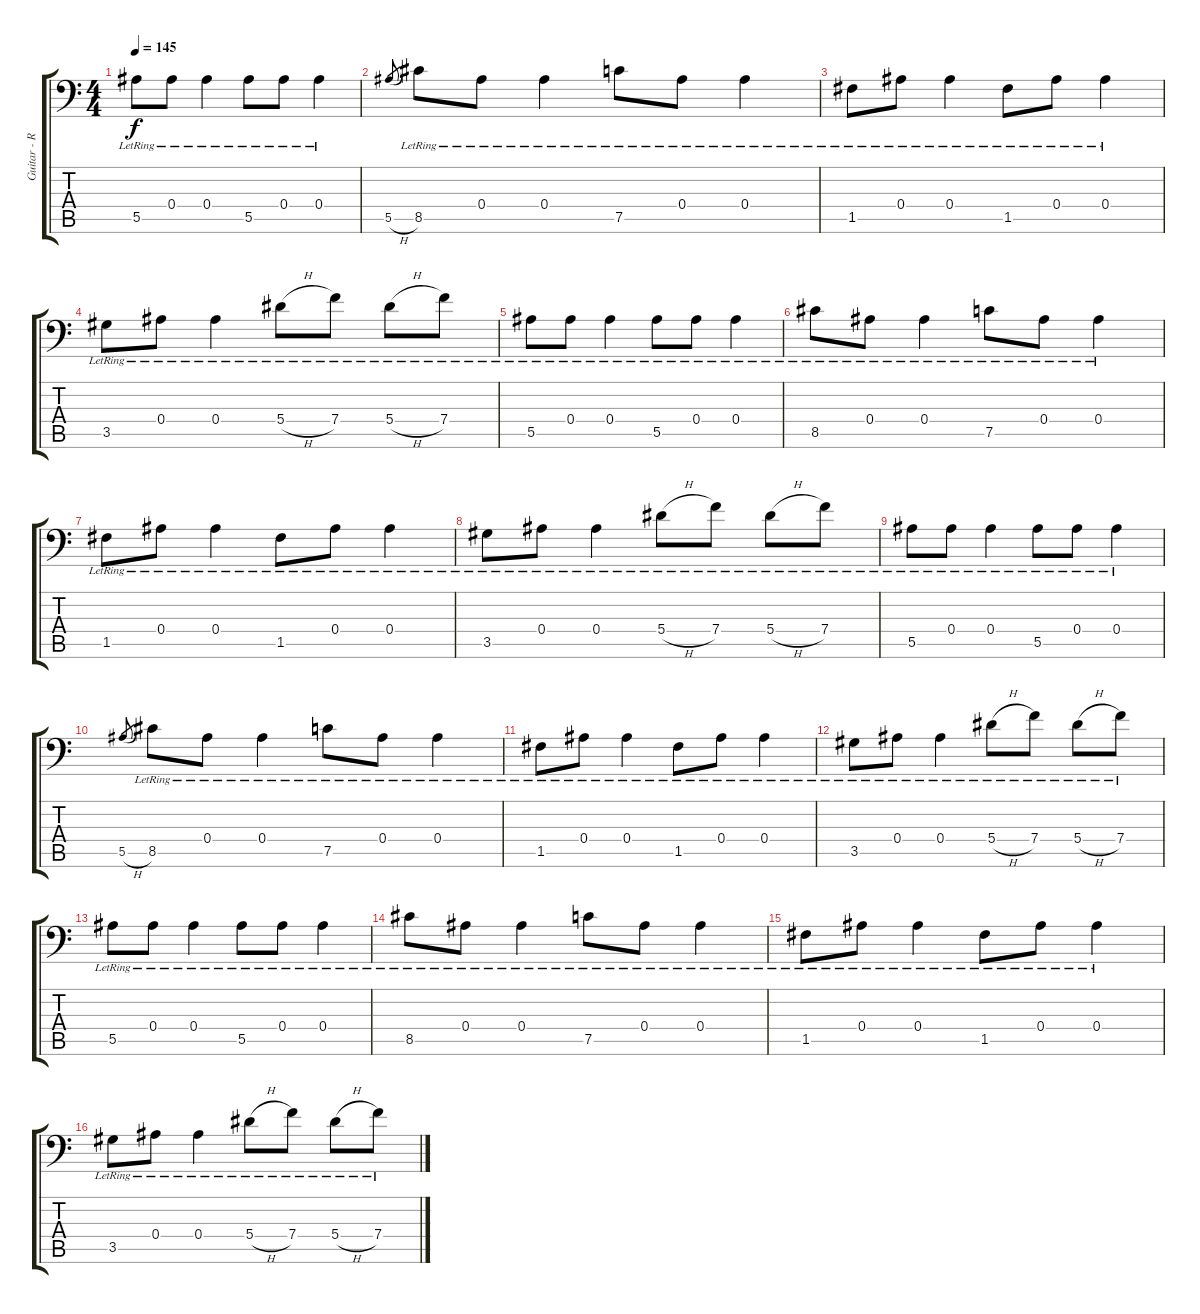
\track ("Guitar - Right" "Guitar - R") {instrument distortionguitar}
\staff {score tabs}
\tuning (C4 G3 Eb3 Bb2 F2 Bb1) {hide}
\ts (4 4)
\tempo 145
\clef f4
\ks c
5.5{lr}.8{dy f} 0.4{lr}.8 0.4{lr}.4 5.5{lr}.8 0.4{lr}.8 0.4{lr}.4 |
5.5{h}.8{gr} 8.5{lr}.8 0.4{lr}.8 0.4{lr}.4 7.5{lr}.8 0.4{lr}.8 0.4{lr}.4 |
1.5{lr}.8 0.4{lr}.8 0.4{lr}.4 1.5{lr}.8 0.4{lr}.8 0.4{lr}.4 |
3.5{lr}.8 0.4{lr}.8 0.4{lr}.4 5.4{h lr}.8 7.4{lr}.8 5.4{h lr}.8 7.4{lr}.8 |
5.5{lr}.8 0.4{lr}.8 0.4{lr}.4 5.5{lr}.8 0.4{lr}.8 0.4{lr}.4 |
8.5{lr}.8 0.4{lr}.8 0.4{lr}.4 7.5{lr}.8 0.4{lr}.8 0.4{lr}.4 |
1.5{lr}.8 0.4{lr}.8 0.4{lr}.4 1.5{lr}.8 0.4{lr}.8 0.4{lr}.4 |
3.5{lr}.8 0.4{lr}.8 0.4{lr}.4 5.4{h lr}.8 7.4{lr}.8 5.4{h lr}.8 7.4{lr}.8 |
5.5{lr}.8 0.4{lr}.8 0.4{lr}.4 5.5{lr}.8 0.4{lr}.8 0.4{lr}.4 |
5.5{h}.8{gr} 8.5{lr}.8 0.4{lr}.8 0.4{lr}.4 7.5{lr}.8 0.4{lr}.8 0.4{lr}.4 |
1.5{lr}.8 0.4{lr}.8 0.4{lr}.4 1.5{lr}.8 0.4{lr}.8 0.4{lr}.4 |
3.5{lr}.8 0.4{lr}.8 0.4{lr}.4 5.4{h lr}.8 7.4{lr}.8 5.4{h lr}.8 7.4{lr}.8 |
5.5{lr}.8 0.4{lr}.8 0.4{lr}.4 5.5{lr}.8 0.4{lr}.8 0.4{lr}.4 |
8.5{lr}.8 0.4{lr}.8 0.4{lr}.4 7.5{lr}.8 0.4{lr}.8 0.4{lr}.4 |
1.5{lr}.8 0.4{lr}.8 0.4{lr}.4 1.5{lr}.8 0.4{lr}.8 0.4{lr}.4 |
3.5{lr}.8 0.4{lr}.8 0.4{lr}.4 5.4{h lr}.8 7.4{lr}.8 5.4{h lr}.8 7.4{lr}.8
